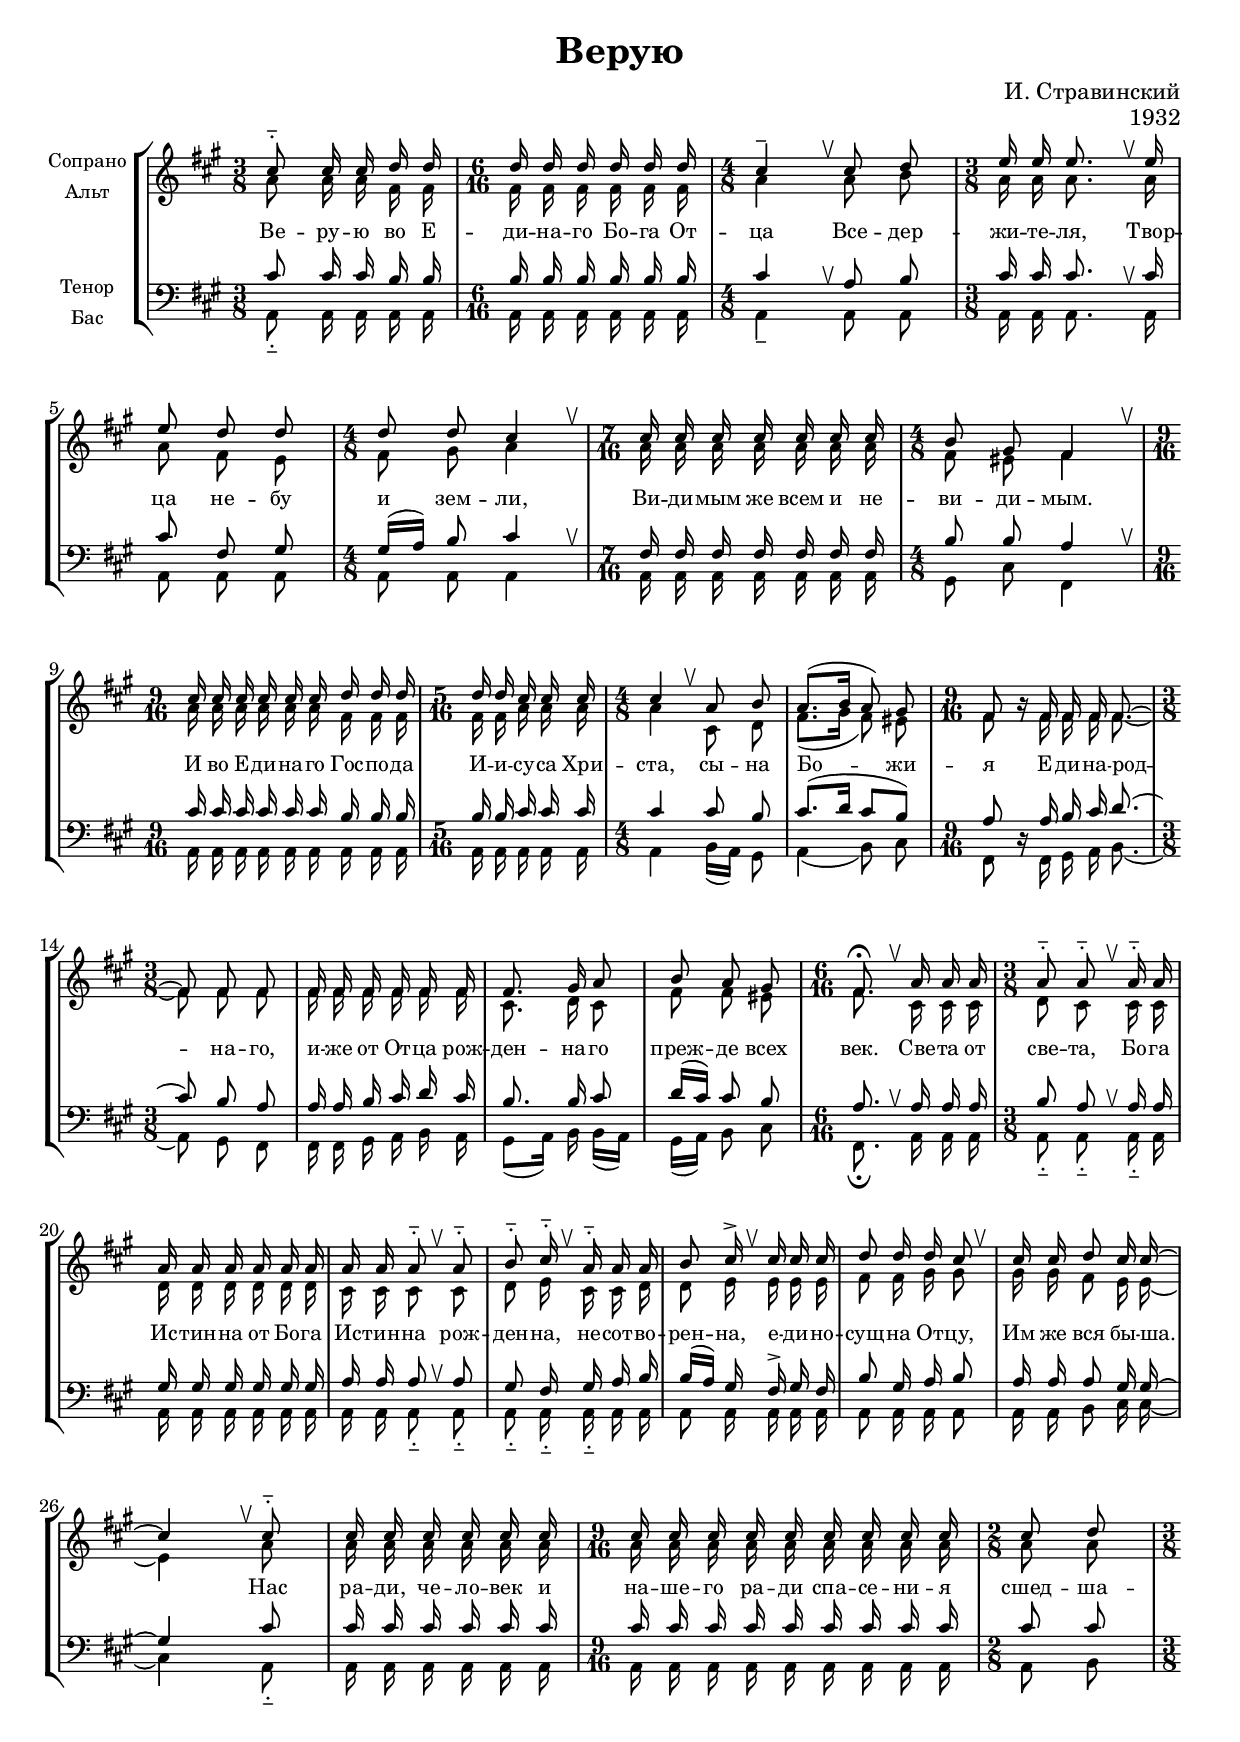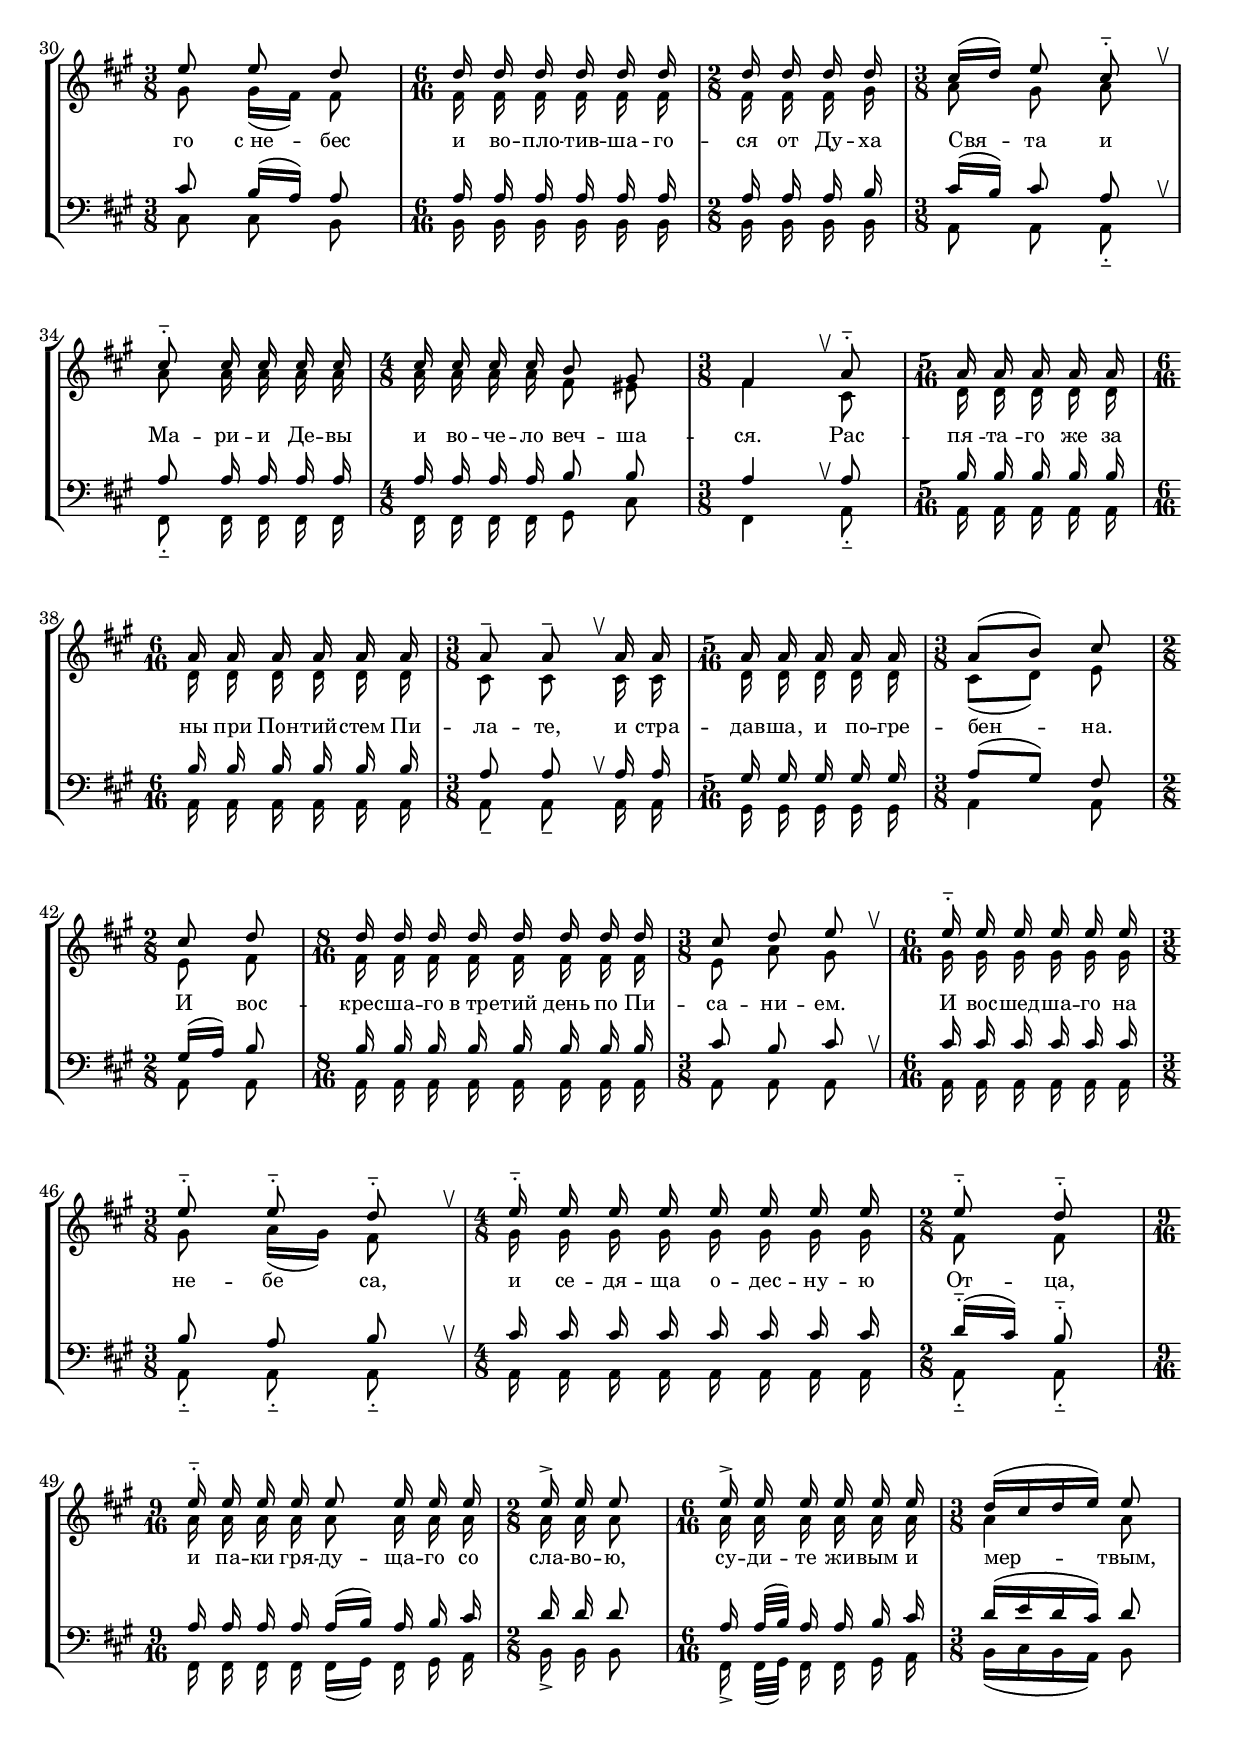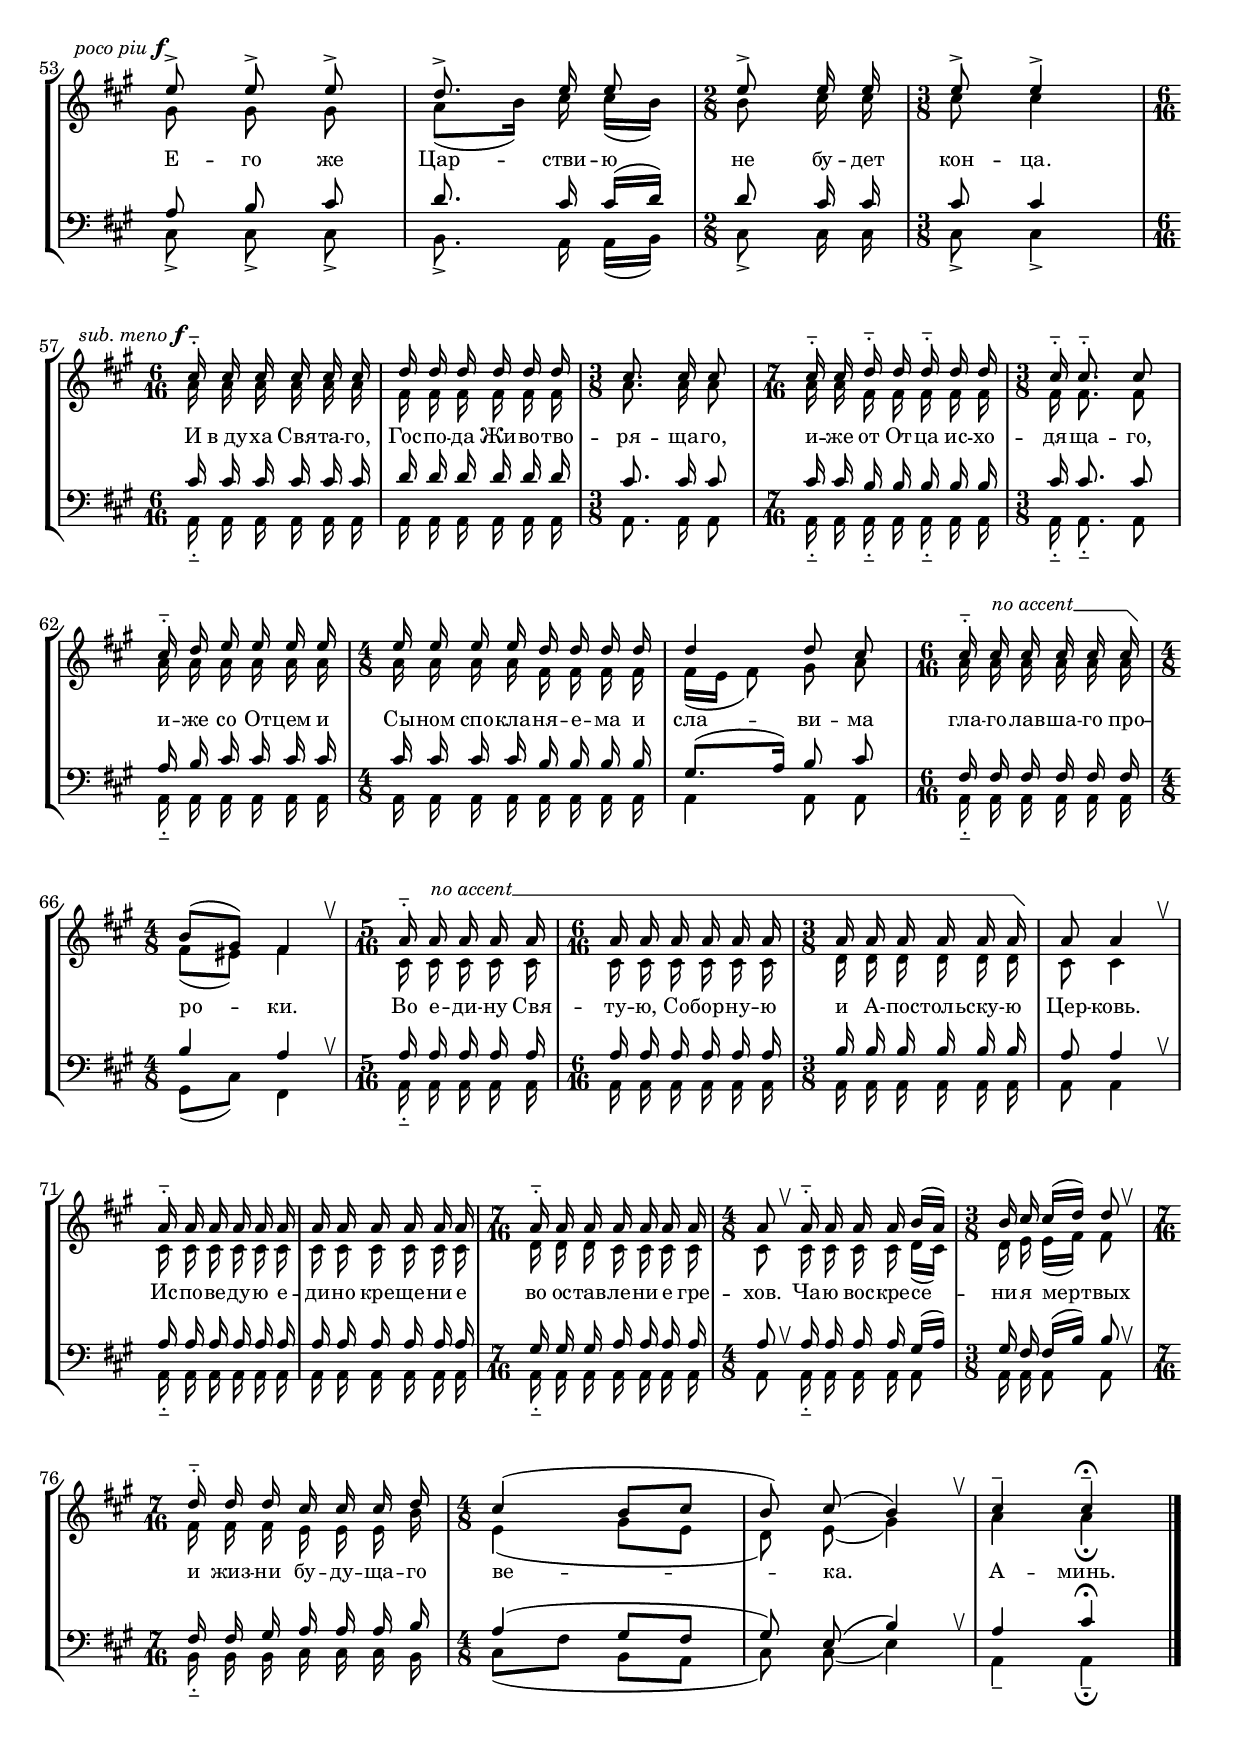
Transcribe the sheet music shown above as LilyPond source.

\version "2.21.0"

\pointAndClickOff

breakFourStaves = ""
noBreakTwoStaves = \noBreak


\paper {
  %annotate-spacing = ##t
  oddHeaderMarkup = \markup ""
  evenHeaderMarkup = \markup ""
  oddFooterMarkup = ""
  evenFooterMarkup = ""

  paper-width = 20.99\cm
  paper-height = 29.7\cm
  %  top-margin = 1.49\cm
  %  bottom-margin = 1.0\cm
  %  left-margin = 1.49\cm
  %  right-margin = 1.49\cm
  between-system-space = 2.0\cm
  page-top-space = 0.96\cm
}

\header {
  title = "Верую"
  opus = "1932"
  composer = "И. Стравинский"
}

piuFMarkup = \markup { \halign #1.4 \italic "   poco piu" \dynamic "f" }
menoFMarkup = \markup { \halign #1.4 \italic "   sub. meno" \dynamic "f" }
noAccentMarkup = \markup {\italic "no accent"}



SopranoMusic = \relative c'' {
  \override TextSpanner.bound-details.left.text = "no accent" 
  \override TextSpanner.bound-details.right.text =
    \markup { \draw-line #'(1 . -1) }
  \override TextSpanner.style = #'line    
  \autoBeamOff
  \clef "treble" \key fis \minor 
  \time 3/8
  cis8-_ cis16 cis d d |
  \time 6/16
  d16 d d d d d |
  \time 4/8
  cis4-- \breathe cis8 d |
  \time 3/8 
  e16 e e8. \breathe e16 |
  e8 d d |
  \time 4/8
  d d cis4 \breathe |
  \time 7/16
  cis16 cis cis cis cis cis cis
  \time 4/8
  b8 gis fis4 \breathe
  \time 9/16
  cis'16 cis cis cis cis cis d d d |
  \time 5/16
  d d cis cis cis | 
  \time 4/8
  cis4 \breathe a8 b |
  a8.[( b16] a8) gis |
  \time 9/16
  fis r16 fis16 fis fis fis8.~ |
  \time 3/8
  fis8 fis fis |
  fis16 fis fis fis fis fis | 
  fis8. gis16 a8 |
   b a gis |
  \time 6/16 
  fis8. \fermata \breathe a16 a a | 
  \time 3/8
  a8-_ a-_ \breathe a16-_ a |
  a a a a a a |
  a a a8-_ \breathe a-_ |
  b8-_ cis16-_ \breathe a-_ a a |
  b8 cis16-> \breathe cis cis cis |
  d8 d16 d cis8 \breathe |
  cis16 cis d8 cis16 cis~ |
  cis4 \breathe cis8-_ |
  cis16 cis cis cis cis cis |
  \time 9/16
  cis cis cis cis cis cis cis cis cis
  \time 2/8
  cis8 d | 
  \time 3/8
  e e d |
  \time 6/16
  d16 d d d d d |
  \time 2/8
  d d d d |
  \time 3/8
  cis16[( d]) e8 cis-_ \breathe|
  
  cis8-_ cis16 cis cis cis |
  \time 4/8
  cis cis cis cis b8 gis |
  \time 3/8
  fis4 \breathe a8-_  |
  \time 5/16
  a16 a a a a |
  \time 6/16
  \break a a a a a a |
  \time 3/8 
  a8-- a-- \breathe a16 a |
  \time 5/16 
  a a a a a |
  
  \time 3/8
  a8[( b]) cis
  \time 2/8
   cis d 
  \time 8/16
  d16 d d d d d d d 
  \time 3/8
  cis8 d e \breathe
  \time 6/16 
  e16-_ e e e e e |
  \time 3/8
  e8-_ e-_ d-_ \breathe |
  \time 4/8
  e16-_ e e e e e e e |
  \time 2/8
  e8-_ d-_ |
  \time 9/16
  e16-_ e e e e8 e16 e e |
  \time 2/8 
  e16-> e e8 |
  \time 6/16 
  e16-> e e e e e |
  \time 3/8
  d[(cis d e ]) e8 | \break
  
  e8-\piuFMarkup->  e-> e-> |
  d8.-> e16 e8 |
  \time 2/8
  e8-> e16 e |
  \time 3/8 
  e8-> e4-> |
  \break
  \time 6/16
  cis16-\menoFMarkup-_ cis cis cis cis cis |
  d d d d d d |
  \time 3/8 
  cis8. cis16 cis8 |
  \time 7/16
  cis16-_ cis d-_ d d-_ d d |
  \time 3/8
  cis16-_ cis8.-_ cis8 |
  cis16-_ d e e e e |
  \time 4/8 e e e e d d d d|
  d4 d8 cis |
  \time 6/16
  cis16-_ cis\startTextSpan cis cis cis cis \stopTextSpan |
  \time 4/8 
  b8[( gis]) fis4 \breathe |
  \time 5/16
   a16-_  a\startTextSpan a a a  |
  \time 6/16
  a a a a a a  |
  \time 3/8
  a a a a a a \stopTextSpan  |
  a8 a4 \breathe |
   a16-_ a a a a a  |
  a a a a a a |
  \time 7/16
  a-_ a a a a a a  |
  \time 4/8 
   a8 \breathe a16-_ a a a b[( a]) |
  \time 3/8 
  b16 cis cis[( d ]) d8 \breathe |
  \time 7/16 
  \break d16-_ d d cis cis cis d |
  \time 4/8
  cis4( b8[ cis] |
  b) cis( b4) \breathe |
  cis4-- cis-- \fermata \bar "|."
  
  
  
}

AltoMusic = \relative c'' {
  \autoBeamOff
  \key fis \minor 
  \time 3/8
  a8 a16 a16 fis fis  |
  \time 6/16
  fis fis fis fis fis fis |
  \time 4/8
  a4 a8 b |
  \time 3/8 
  a16 a a8. a16 |
  a8 fis e  |
  \time 4/8
  fis gis a4 |
  \time 7/16
  a16 a a a a a a |
  \time 4/8
  fis8 eis fis4
  \time 9/16
  \break a16 a a a a a fis fis fis |
  \time 5/16
  fis fis a a a  | 
  \time 4/8
  a4 cis,8 d  |
  fis8.[( gis16] fis8) eis 
  \time 9/16
  fis r16 fis16 fis fis fis8.~ |
  \time 3/8
  fis8 fis fis |
  fis16 fis fis fis fis fis | 
  cis8. d16 cis8 |
  fis fis eis |
  \time 6/16 
  fis8. cis16 cis cis  |
  \time 3/8
  d8 cis cis16 cis  |
  d d d d d d  |
  cis16 cis cis8 cis |
  d8 e16 cis cis d |
  d8 e16 e e e |
  fis8 fis16 gis gis8 |
  
  gis16 gis fis8 e16 e~ |
  \break e4 a8 |
  a16 a a a a a |
  \time 9/16
  a a a a a a a a a
  \time 2/8
  a8 a | 
  \time 3/8
  gis gis16[( fis]) fis8 |
  \time 6/16
  fis16 fis fis fis fis fis |
  \time 2/8
  fis fis fis gis |
  \time 3/8
  a8 gis a |
  
  a8 a16 a a a |
  \time 4/8
  a a a a fis8 eis |
  \time 3/8
  fis4 cis8 |
  \time 5/16
  d16 d d d d  |
  \time 6/16
  d d d d d d  |
  \time 3/8 
  cis8 cis cis16 cis |
  \time 5/16 
  d d d d d  |

  \time 3/8
  cis8[( d]) e
  \time 2/8
  e fis 
  \time 8/16
  fis16 fis fis fis fis fis fis fis
  \time 3/8
  e8 a gis
  \time 6/16 
  gis16 gis gis gis gis gis |
  \time 3/8
  gis8 a16[( gis]) fis8 |
  \time 4/8
  gis16 gis gis gis gis gis gis gis |
  \time 2/8
  fis8 fis |
  \time 9/16
  a16 a a a a8 a16 a a |
  \time 2/8 
  a16 a a8 |
  \time 6/16 
  a16 a a a a a |
  \time 3/8
  a4 a8 |
  gis8 gis gis |
  a8[( b16]) cis cis[( b])
  \time 2/8
  b8 cis16 cis  |
  \time 3/8 
  cis8 cis4 |

  \time 6/16
  a16 a a a a a  |
  fis fis fis fis fis fis |
  \time 3/8 
  a8. a16 a8 |
  \time 7/16
  a16 a fis fis fis fis fis |
  \time 3/8
  fis16 fis8. fis8 |
  a16 a a a a a  |
  \time 4/8 
  a a a a fis fis fis fis|
  fis[( e] fis8) gis a |
  \time 6/16
  a16 a a a a a  |
  \time 4/8 
  fis8[( eis]) fis4 |
  \time 5/16
  cis16 cis cis cis cis  |
  \time 6/16
  cis cis cis cis cis cis  |
  \time 3/8
  d d d d d d   |
  cis8 cis4 |
  cis16 cis cis cis cis cis  |
  cis cis cis cis cis cis |
  \time 7/16
  d d d cis cis cis cis  |
  \time 4/8 
  cis8 cis16 cis cis cis d[( cis]) |
  \time 3/8 
  d16 e e[( fis ]) fis8 |
  \time 7/16 
  fis16 fis fis e e e b' |
  \time 4/8
  e,4( gis8[ e] |
  d) e( gis4) |
  a4 a \fermata \bar "|."


}


TenorMusic =  \relative c' {
  \autoBeamOff
  \key fis \minor 
  \time 3/8
  cis8 cis16 cis  b b   |
  \time 6/16
  b b b b b b |
  \time 4/8
  cis4 \breathe a8 b |
  \time 3/8 
  cis16 cis cis8. \breathe cis16 |
  cis8 fis, gis   |
  \time 4/8
  gis16[( a)] b8 cis4 \breathe |
  \time 7/16
  fis,16 fis fis fis fis fis fis |
  \time 4/8
  b8 b a4 \breathe |
  \time 9/16
  cis16 cis cis cis cis cis b b b |
  \time 5/16
  b b  cis cis cis | 
  \time 4/8
  cis4 cis8 b |
  cis8.[( d16] cis8[ b]) 
  \time 9/16
  a r16 a16 b cis d8.(
  \time 3/8
  cis8) b a  |
  a16 a b cis d cis 
  b8. b16 cis8 |
  d16[( cis]) cis8 b |
  \time 6/16 
  a8.\breathe a16 a a |
  \time 3/8
  b8 a \breathe a16 a  |
  gis gis gis gis gis gis   |
  a a a8 \breathe a |
  gis8 fis16 gis a b |
  b[( a]) gis fis-> gis fis |
  b8 gis16 a b8

  a16 a a8 gis16 gis~ |
  gis4 cis8 |
  cis16 cis cis cis cis cis |
  \time 9/16
  cis cis cis cis cis cis cis cis cis
  \time 2/8
  cis8 cis | 
  \time 3/8
  cis b16[( a]) a8 |
  \time 6/16
  a16 a a a a a |
  \time 2/8
  a a a b |
  \time 3/8
  cis16[( b]) cis8 a \breathe |
  a8 a16 a a a |
  \time 4/8
  a a a a b8 b |
  \time 3/8
  a4 \breathe a8 |
  \time 5/16
  b16 b b b b  |
  \time 6/16
  b b b b b b  |
  \time 3/8 
  a8 a \breathe a16 a |
  \time 5/16 
  gis gis gis gis gis  |

  \time 3/8
  a8[( gis]) fis
  \time 2/8
  gis16[( a ]) b8 
  \time 8/16
  b16 b b b b b b b |
  \time 3/8
  cis8 b cis \breathe
  \time 6/16 
  cis16 cis cis cis cis cis |
  \time 3/8
  b8 a b \breathe |
  \time 4/8
  cis16 cis cis cis cis cis cis cis |
  \time 2/8
  d16[(-_ cis]) b8-_ |
  \time 9/16
  a16 a a a a[(  b]) a b cis |
  \time 2/8 
  d16 d d8 |
  \time 6/16 
  a16 a32[( b]) a16 a b cis |
  \time 3/8
  d[(e d cis ]) d8 |
  a8 b cis |
  d8. cis16 cis[( d]) |
  \time 2/8
  d8 cis16 cis |
  \time 3/8 
  cis8 cis4 |

  \time 6/16
  cis16 cis cis cis cis cis |
  d d d d d d |
  \time 3/8 
  cis8. cis16 cis8 |
  \time 7/16
  cis16 cis b b b b b |
  \time 3/8
  cis16 cis8. cis8 |
  a16 b cis cis cis cis |
  \time 4/8 
  cis cis cis cis b b b b |
  gis8.[( a16]) b8 cis  |
  \time 6/16
  fis,16 fis fis fis fis fis |
  \time 4/8 
  b4 a4\breathe |
  \time 5/16
  a16 a a a a  |
  \time 6/16
  a a a a a a  |
  \time 3/8
  b b b b b b  |
  a8 a4 \breathe |
  a16 a a a a a  |
  a a a a a a |
  \time 7/16
  gis gis gis a a a a   |
  \time 4/8 
  a8 \breathe a16 a a a gis[( a]) |
  \time 3/8 
  gis16 fis fis[( b ]) b8 \breathe |
  \time 7/16 
  fis16 fis gis a a a b |
  \time 4/8
  a4( gis8[ fis] |
  gis) e( b'4) \breathe |
  a4 cis \fermata \bar "|."
  
  

}

BassMusic = \relative c {
  \autoBeamOff
  \key fis \minor 
  \time 3/8
  a8-_ a16 a a a   |
  \time 6/16
  a a a a a a  |
  \time 4/8
  a4-- a8 a |
  \time 3/8 
  a16 a a8. a16 |
  a8 a a   |
  \time 4/8
  a8 a a4 |
  \time 7/16
  a16 a a a a a a |
  \time 4/8
  gis8 cis fis,4
  
  \time 9/16
  a16 a a a a a a a a |
  \time 5/16
  a a a a a  | 
  \time 4/8
  a4 b16[( a]) gis8 |
  a4( b8) cis
  \time 9/16
  fis, r16 fis16 gis a b8.( |
  \time 3/8
  a8) gis  fis |
  fis16 fis gis a b a 
  gis8[( a16]) b b[( a]) |
  gis([ a)] b8 cis |
  \time 6/16
  fis,8. \fermata a16 a a |
  \time 3/8
  a8-_ a-_ a16-_ a |
  a a a a a a 
  a a a8-_ a-_ |
  a-_ a16-_ a-_ a a |
  a8 a16 a a a |
  a8 a16 a a8
  
  a16 a b8 cis16 cis~ |
  cis4 a8-_ |
  a16 a a a a a |
  \time 9/16
  a a a a a a a a a
  \time 2/8
  a8 b | 
  \time 3/8
  cis cis b |
  \time 6/16
  b16 b b b b b  |
  \time 2/8
  b b b b |
  \time 3/8
  a8 a a-_ |
  
  fis8-_ fis16 fis fis fis |
  \time 4/8
  fis fis fis fis gis8 cis |
  \time 3/8
  fis,4 a8-_ |
  \time 5/16
  a16 a a a a  |
  \time 6/16
  a a a a a a   |
  \time 3/8 
  a8-- a-- a16 a |
  \time 5/16 
  gis gis gis gis gis  |
  
  \time 3/8
  a4 a8
  \time 2/8
  a8 a
  \time 8/16
  a16 a a a a a a a
  \time 3/8
  a8 a a
  \time 6/16 
  a16 a a a a a 
  \time 3/8
  a8-_ a-_ a-_ |
  \time 4/8
  a16 a a a a a a a |
  \time 2/8
  a8-_ a-_ |
  \time 9/16
  fis16 fis fis fis fis[(  gis]) fis gis a |
  \time 2/8 
  b16-> b b8 |
  \time 6/16 
  fis16-> fis32[( gis]) fis16 fis gis a  |
  \time 3/8
  b[(cis b a ]) b8 |
  cis8-> cis-> cis-> |
  b8.-> a16 a[( b]) |
  \time 2/8
  cis8-> cis16 cis |
  \time 3/8 
  cis8-> cis4-> |
  
  \time 6/16
  a16-_ a a a a a  |
  a a a a a a  |
  \time 3/8 
  a8. a16 a8 |
  \time 7/16
  a16-_ a a-_ a a-_ a a |
  \time 3/8
  a16-_ a8.-_ a8 |
  a16-_ a a a a a  |
  \time 4/8 
  a a a a a a a a |
  a4 a8 a |
  \time 6/16
  a16-_ a a a a a|
  \time 4/8 
  gis8[( cis]) fis,4 |
  \time 5/16
  a16-_ a a a a  |
  \time 6/16
  a a a a a a  |
  \time 3/8
  a a a a a a  |
  a8 a4 |
  a16-_ a a a a a  |
  a a a a a a |
  \time 7/16
  a-_ a a a a a a  |
  \time 4/8 
  a8 a16-_ a a a a8 |
  \time 3/8 
  a16 a a8 a |
  \time 7/16 
  b16-_ b b cis cis cis b |
  \time 4/8
  cis8[( fis] b,8[ a] |
  cis) cis( e4) |
  a,-- a-- \fermata \bar "|."
  
  
}

Credo = \lyricmode {
  Ве -- ру -- ю во Е -- ди -- на -- го Бо -- га От -- ца Все -- дер -- жи -- те -- ля,
  Твор -- ца не -- бу и зем -- ли,
  Ви -- ди -- мым же всем и не -- ви -- ди -- мым.
  И во Е -- ди -- на -- го Гос -- по -- да И -- и -- су -- са Хри -- ста, сы -- на Бо -- жи -- я
  Е -- ди -- на -- род -- на -- го, и -- же от От -- ца рож -- ден -- на -- го преж -- де всех век.
  Све -- та от све -- та, Бо -- га Ис -- тин -- на от Бо -- га Ис -- тин -- на
  рож -- ден -- на, не -- сот -- во -- рен -- на, е -- ди -- но -- сущ -- на От -- цу, Им же вся бы -- ша.
  Нас ра -- ди, че -- ло -- век и на -- ше -- го ра -- ди спа -- се -- ни -- я сшед -- ша -- го "с не" -- бес
  и во -- пло -- тив -- ша -- го -- ся от Ду -- ха Свя -- та и Ма -- ри -- и Де -- вы и во -- че -- ло веч -- ша -- ся.
  Рас -- "пя " -- "та " -- "го " же за ны при Пон -- тий -- стем Пи -- ла -- те,  и стра -- дав -- ша,  и по -- гре -- бен -- на.
  И вос -- крес -- ша -- го "в тре" -- тий день по Пи -- са -- ни -- ем.
  И вос -- шед -- ша -- го на не -- бе са, и се -- дя -- ща о -- дес -- ну -- ю От -- ца, 
  и па -- ки гря -- ду -- ща -- го со сла -- во -- ю, су -- ди -- те жи -- вым  и мер -- твым,
  Е -- го же Цар -- стви -- ю не бу -- дет кон -- ца.
  И "в ду" -- ха Свя -- та -- го, Гос -- по -- да Жи -- во -- тво -- ря -- ща -- го, 
  и -- же от От -- ца ис -- хо -- дя -- ща -- го, и -- же со  От -- цем и Сы -- ном спо -- кла -- ня -- е -- ма и
  сла -- ви -- ма гла -- го -- лав -- ша -- го про -- ро -- ки. Во е -- ди -- ну Свя -- ту -- ю, Со -- бор -- ну -- ю
  и А -- пос -- толь -- ску -- ю Цер -- ковь. 
  Ис -- по -- ве -- ду -- ю е -- ди -- но кре -- ще -- ни -- е во ос -- тав -- ле -- ни -- е гре -- хов.
  Ча -- ю вос -- кре -- се -- ни -- я мер -- твых и жиз -- ни бу -- ду -- ща -- го ве -- ка. А -- минь.
  
}



\score {
  \new StaffGroup \with {
    %\override Score.SpacingSpanner.base-shortest-duration = #(ly:make-moment 1/4)
    fontSize = #-1.5
    \override StaffSymbol.staff-space = #(magstep -1.5)
    \override Hairpin.to-barline = ##f
    \override BreathingSign.text = \markup { \musicglyph #"scripts.upbow" }
  }
  <<
    \new Staff
    <<
      \set Staff.instrumentName = \markup{\center-column{"Сопрано" "Альт"}}
      \context Staff
      <<
        \context Voice = SopranoVoice \with {
          \override Rest.staff-position = #0 
        }
        {\dynamicUp \voiceOne \SopranoMusic}
        \new Lyrics \with {
          \override VerticalAxisGroup.staff-affinity = #CENTER
        } \lyricsto "SopranoVoice" \Credo
        \context Voice = AltoVoice \with {
          \remove Dynamic_engraver
          \remove Rest_engraver
        } 
        {\voiceTwo \AltoMusic}
      >>
    >>
    \new Staff
    <<
      \set Staff.instrumentName = \markup{\center-column{"Тенор" "Бас"}}
      \context Staff
      <<
        \context Voice =  TenorVoice \with {
          \remove Dynamic_engraver
          \remove Rest_engraver
        } {\voiceOne \clef bass \TenorMusic}
        \context Voice = BassVoice  \with {
          \override Rest.staff-position = #0
        }
        {\dynamicDown \voiceTwo \clef bass \BassMusic}
      >>
    >>
   
  >> 
  \layout{
   
    \context { 
    }
  }
}

